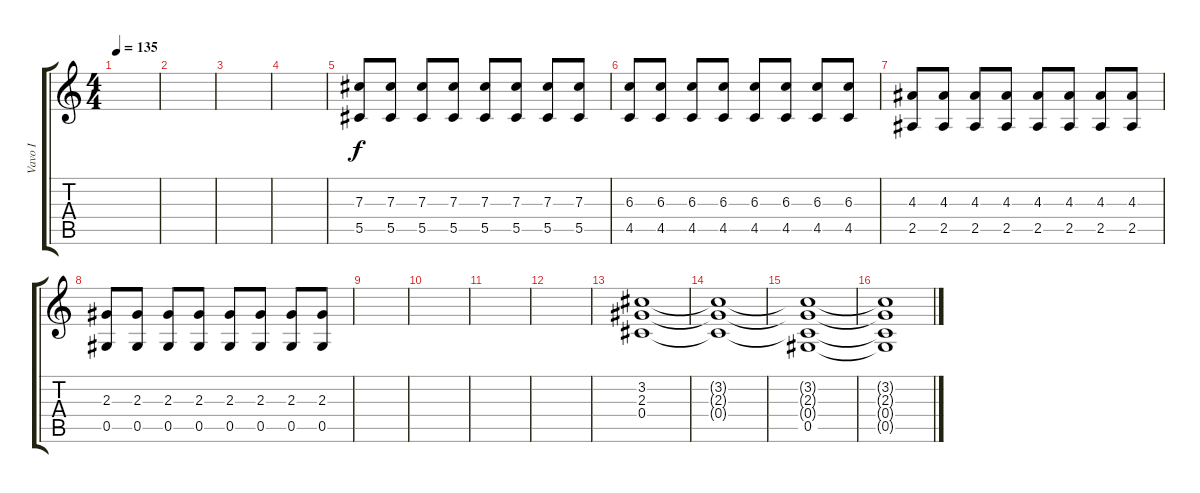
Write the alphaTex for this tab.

\track ("Vavo I" "Vavo I") {instrument electricguitarclean}
\staff {score tabs}
\tuning (Eb4 Bb3 Gb3 Db3 Ab2 Db2) {hide}
\ts (4 4)
\tempo 135
\clef g2
\ks c
|
|
|
|
(7.3 5.5).8{volume 12 instrument overdrivenguitar} (7.3 5.5).8 (7.3 5.5).8 (7.3 5.5).8 (7.3 5.5).8 (7.3 5.5).8 (7.3 5.5).8 (7.3 5.5).8 |
(6.3 4.5).8 (6.3 4.5).8 (6.3 4.5).8 (6.3 4.5).8 (6.3 4.5).8 (6.3 4.5).8 (6.3 4.5).8 (6.3 4.5).8 |
(4.3 2.5).8 (4.3 2.5).8 (4.3 2.5).8 (4.3 2.5).8 (4.3 2.5).8 (4.3 2.5).8 (4.3 2.5).8 (4.3 2.5).8 |
(2.3 0.5).8 (2.3 0.5).8 (2.3 0.5).8 (2.3 0.5).8 (2.3 0.5).8 (2.3 0.5).8 (2.3 0.5).8 (2.3 0.5).8 |
|
|
|
|
(3.2 2.3 0.4).1{volume 11 instrument overdrivenguitar} |
(3.2{t} 2.3{t} 0.4{t}).1 |
(3.2{t} 2.3{t} 0.4{t} 0.5).1 |
(3.2{t} 2.3{t} 0.4{t} 0.5{t}).1
